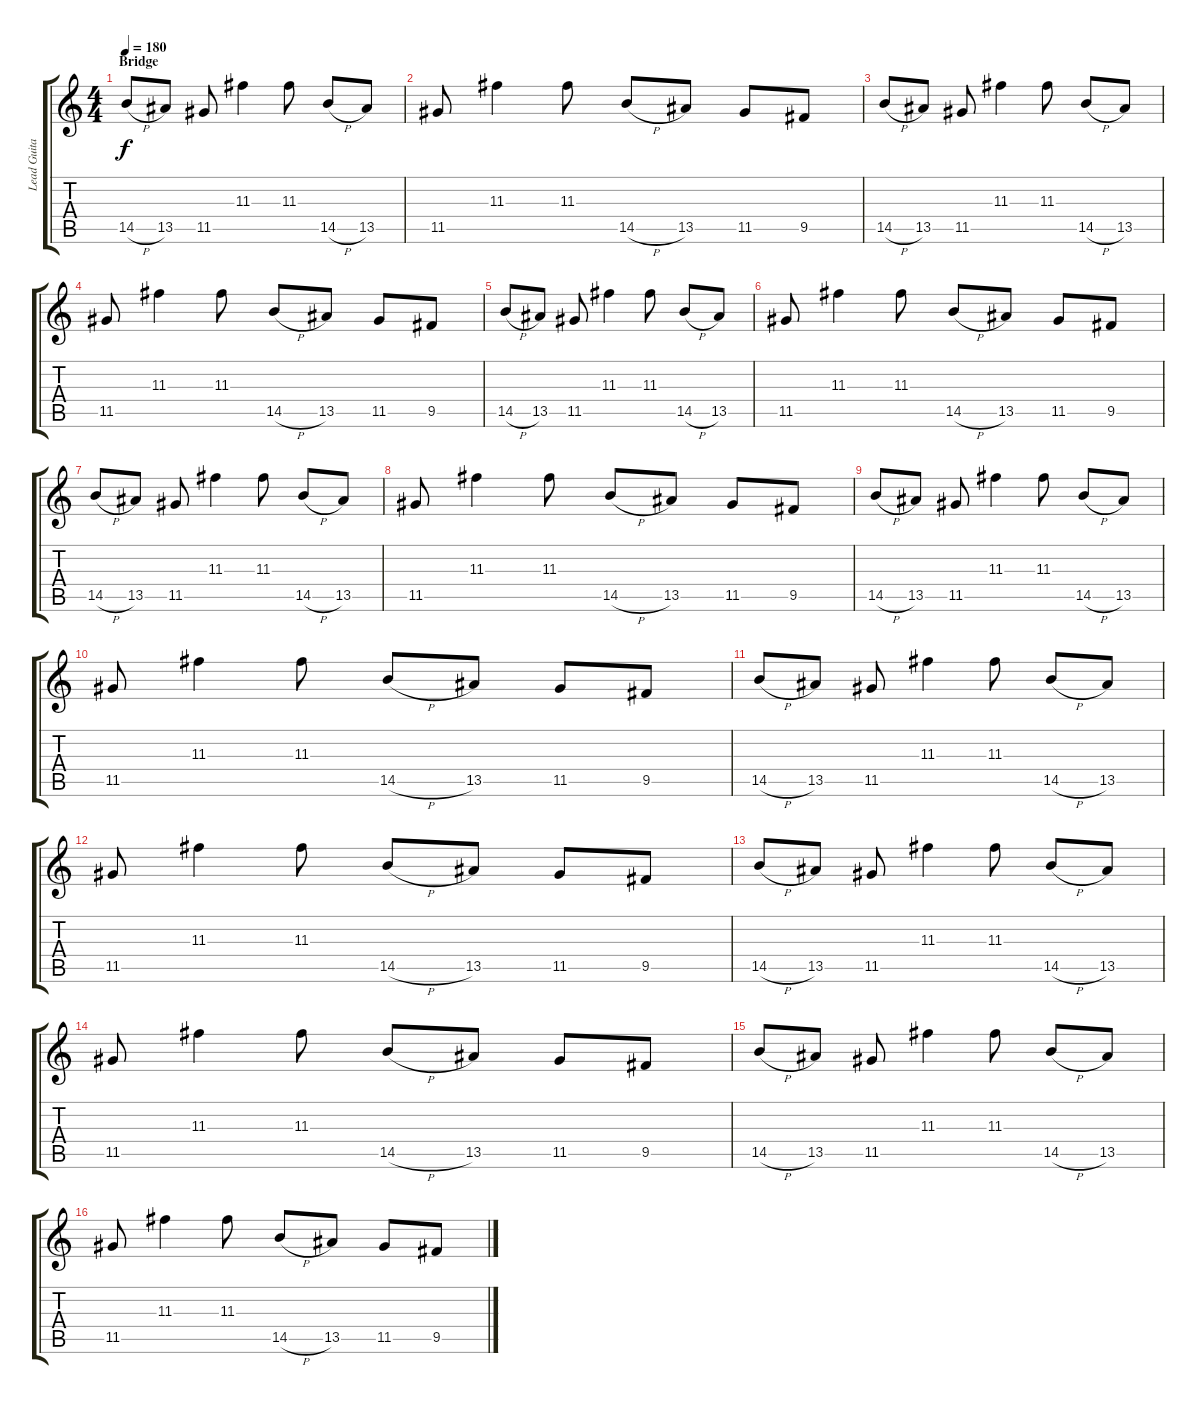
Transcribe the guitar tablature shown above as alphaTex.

\track ("Lead Guitar" "Lead Guita") {instrument distortionguitar}
\staff {score tabs}
\tuning (E4 B3 G3 D3 A2 E2) {hide}
\ts (4 4)
\section ("" "Bridge")
\tempo 180
\clef g2
\ks c
14.5{h}.8{dy f} 13.5.8 11.5.8 11.3.4 11.3.8 14.5{h}.8 13.5.8 |
11.5.8 11.3.4 11.3.8 14.5{h}.8 13.5.8 11.5.8 9.5.8 |
14.5{h}.8 13.5.8 11.5.8 11.3.4 11.3.8 14.5{h}.8 13.5.8 |
11.5.8 11.3.4 11.3.8 14.5{h}.8 13.5.8 11.5.8 9.5.8 |
14.5{h}.8 13.5.8 11.5.8 11.3.4 11.3.8 14.5{h}.8 13.5.8 |
11.5.8 11.3.4 11.3.8 14.5{h}.8 13.5.8 11.5.8 9.5.8 |
14.5{h}.8 13.5.8 11.5.8 11.3.4 11.3.8 14.5{h}.8 13.5.8 |
11.5.8 11.3.4 11.3.8 14.5{h}.8 13.5.8 11.5.8 9.5.8 |
14.5{h}.8 13.5.8 11.5.8 11.3.4 11.3.8 14.5{h}.8 13.5.8 |
11.5.8 11.3.4 11.3.8 14.5{h}.8 13.5.8 11.5.8 9.5.8 |
14.5{h}.8 13.5.8 11.5.8 11.3.4 11.3.8 14.5{h}.8 13.5.8 |
11.5.8 11.3.4 11.3.8 14.5{h}.8 13.5.8 11.5.8 9.5.8 |
14.5{h}.8 13.5.8 11.5.8 11.3.4 11.3.8 14.5{h}.8 13.5.8 |
11.5.8 11.3.4 11.3.8 14.5{h}.8 13.5.8 11.5.8 9.5.8 |
14.5{h}.8 13.5.8 11.5.8 11.3.4 11.3.8 14.5{h}.8 13.5.8 |
11.5.8 11.3.4 11.3.8 14.5{h}.8 13.5.8 11.5.8 9.5.8
